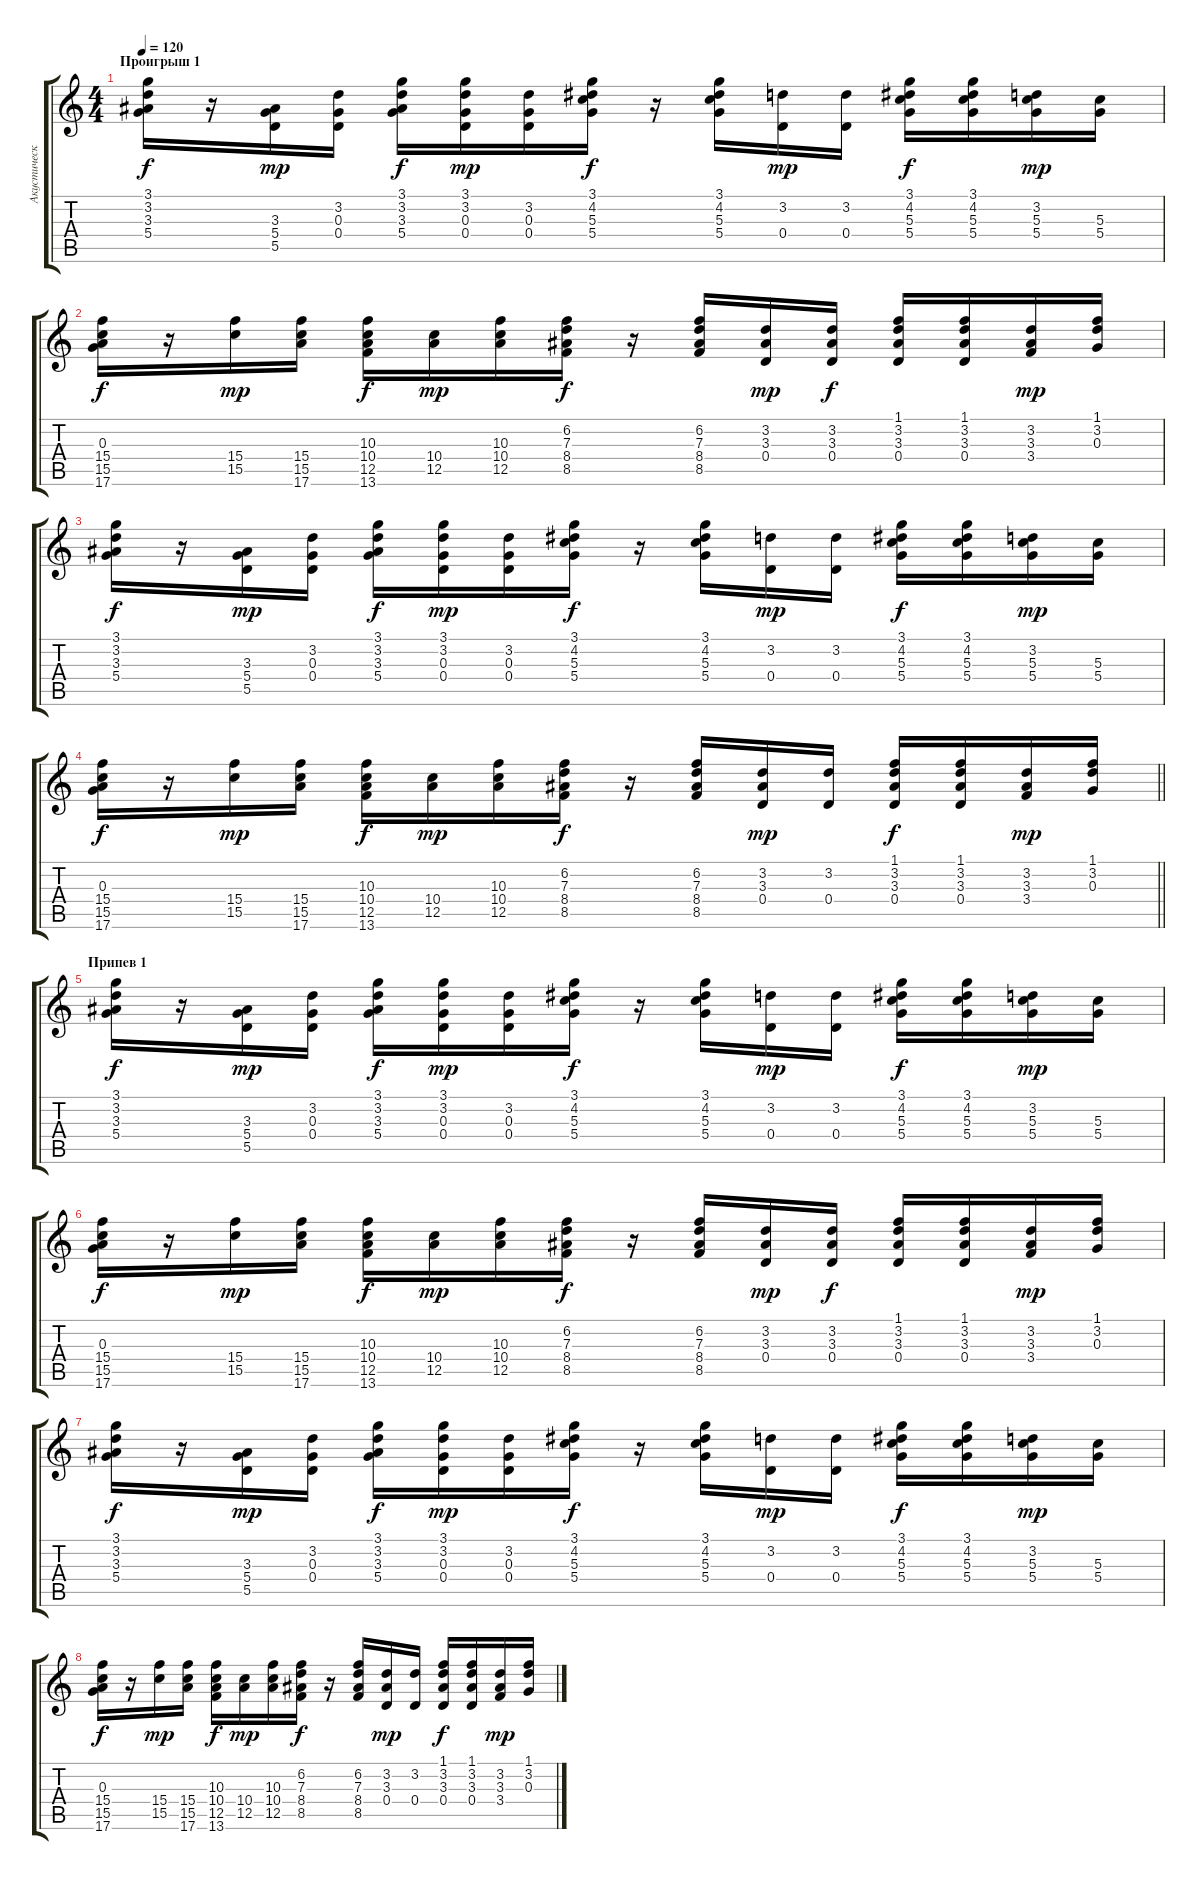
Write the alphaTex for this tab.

\track ("Акустическая гитара" "Акустическ") {instrument acousticguitarsteel}
\staff {score tabs}
\tuning (E4 B3 G3 D3 A2 E2) {hide}
\ts (4 4)
\section ("" "Проигрыш 1")
\tempo 120
\clef g2
\ks c
(3.1 3.2 3.3 5.4).16{dy f} r.16 (3.3 5.4 5.5).16{dy mp} (3.2 0.3 0.4).16 (3.1 3.2 3.3 5.4).16{dy f} (3.1 3.2 0.3 0.4).16{dy mp} (3.2 0.3 0.4).16 (3.1 4.2 5.3 5.4).16{dy f} r.16 (3.1 4.2 5.3 5.4).16 (3.2 0.4).16{dy mp} (3.2 0.4).16 (3.1 4.2 5.3 5.4).16{dy f} (3.1 4.2 5.3 5.4).16 (3.2 5.3 5.4).16{dy mp} (5.3 5.4).16 |
(0.3 15.4 15.5 17.6).16{dy f} r.16 (15.4 15.5).16{dy mp} (15.4 15.5 17.6).16 (10.3 10.4 12.5 13.6).16{dy f} (10.4 12.5).16{dy mp} (10.3 10.4 12.5).16 (6.2 7.3 8.4 8.5).16{dy f} r.16 (6.2 7.3 8.4 8.5).16 (3.2 3.3 0.4).16{dy mp} (3.2 3.3 0.4).16{dy f} (1.1 3.2 3.3 0.4).16 (1.1 3.2 3.3 0.4).16 (3.2 3.3 3.4).16{dy mp} (1.1 3.2 0.3).16 |
(3.1 3.2 3.3 5.4).16{dy f} r.16 (3.3 5.4 5.5).16{dy mp} (3.2 0.3 0.4).16 (3.1 3.2 3.3 5.4).16{dy f} (3.1 3.2 0.3 0.4).16{dy mp} (3.2 0.3 0.4).16 (3.1 4.2 5.3 5.4).16{dy f} r.16 (3.1 4.2 5.3 5.4).16 (3.2 0.4).16{dy mp} (3.2 0.4).16 (3.1 4.2 5.3 5.4).16{dy f} (3.1 4.2 5.3 5.4).16 (3.2 5.3 5.4).16{dy mp} (5.3 5.4).16 |
\barLineRight lightlight
(0.3 15.4 15.5 17.6).16{dy f} r.16 (15.4 15.5).16{dy mp} (15.4 15.5 17.6).16 (10.3 10.4 12.5 13.6).16{dy f} (10.4 12.5).16{dy mp} (10.3 10.4 12.5).16 (6.2 7.3 8.4 8.5).16{dy f} r.16 (6.2 7.3 8.4 8.5).16 (3.2 3.3 0.4).16{dy mp} (3.2 0.4).16 (1.1 3.2 3.3 0.4).16{dy f} (1.1 3.2 3.3 0.4).16 (3.2 3.3 3.4).16{dy mp} (1.1 3.2 0.3).16 |
\section ("" "Припев 1")
(3.1 3.2 3.3 5.4).16{dy f} r.16 (3.3 5.4 5.5).16{dy mp} (3.2 0.3 0.4).16 (3.1 3.2 3.3 5.4).16{dy f} (3.1 3.2 0.3 0.4).16{dy mp} (3.2 0.3 0.4).16 (3.1 4.2 5.3 5.4).16{dy f} r.16 (3.1 4.2 5.3 5.4).16 (3.2 0.4).16{dy mp} (3.2 0.4).16 (3.1 4.2 5.3 5.4).16{dy f} (3.1 4.2 5.3 5.4).16 (3.2 5.3 5.4).16{dy mp} (5.3 5.4).16 |
(0.3 15.4 15.5 17.6).16{dy f} r.16 (15.4 15.5).16{dy mp} (15.4 15.5 17.6).16 (10.3 10.4 12.5 13.6).16{dy f} (10.4 12.5).16{dy mp} (10.3 10.4 12.5).16 (6.2 7.3 8.4 8.5).16{dy f} r.16 (6.2 7.3 8.4 8.5).16 (3.2 3.3 0.4).16{dy mp} (3.2 3.3 0.4).16{dy f} (1.1 3.2 3.3 0.4).16 (1.1 3.2 3.3 0.4).16 (3.2 3.3 3.4).16{dy mp} (1.1 3.2 0.3).16 |
(3.1 3.2 3.3 5.4).16{dy f} r.16 (3.3 5.4 5.5).16{dy mp} (3.2 0.3 0.4).16 (3.1 3.2 3.3 5.4).16{dy f} (3.1 3.2 0.3 0.4).16{dy mp} (3.2 0.3 0.4).16 (3.1 4.2 5.3 5.4).16{dy f} r.16 (3.1 4.2 5.3 5.4).16 (3.2 0.4).16{dy mp} (3.2 0.4).16 (3.1 4.2 5.3 5.4).16{dy f} (3.1 4.2 5.3 5.4).16 (3.2 5.3 5.4).16{dy mp} (5.3 5.4).16 |
(0.3 15.4 15.5 17.6).16{dy f} r.16 (15.4 15.5).16{dy mp} (15.4 15.5 17.6).16 (10.3 10.4 12.5 13.6).16{dy f} (10.4 12.5).16{dy mp} (10.3 10.4 12.5).16 (6.2 7.3 8.4 8.5).16{dy f} r.16 (6.2 7.3 8.4 8.5).16 (3.2 3.3 0.4).16{dy mp} (3.2 0.4).16 (1.1 3.2 3.3 0.4).16{dy f} (1.1 3.2 3.3 0.4).16 (3.2 3.3 3.4).16{dy mp} (1.1 3.2 0.3).16
